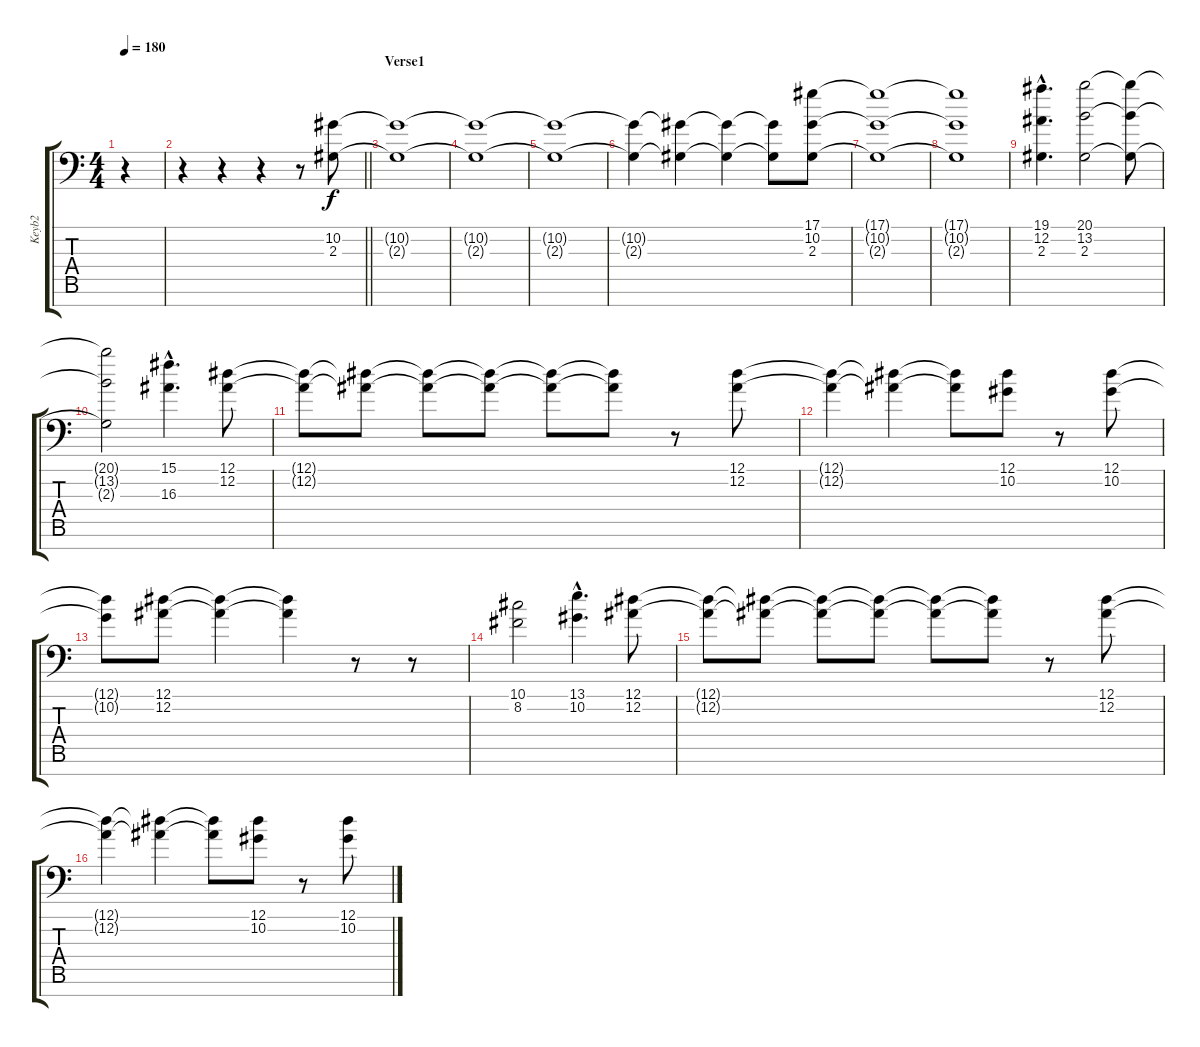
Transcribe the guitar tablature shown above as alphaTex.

\track ("Keyb2" "Keyb2") {instrument stringensemble1}
\staff {score tabs}
\tuning (Eb4 Bb3 Gb3 Db3 Ab2 Eb2 Bb1) {hide}
\ts (4 4)
\tempo 180
\clef f4
\ks c
r.4{dy f} |
\barLineRight lightlight
r.4 r.4 r.4 r.8 (10.2 2.3).8 |
\section ("" "Verse1")
(10.2{t} 2.3{t}).1 |
(10.2{t} 2.3{t}).1 |
(10.2{t} 2.3{t}).1 |
(10.2{t} 2.3{t}).4 (10.2{t} 2.3{t}).4 (10.2{t} 2.3{t}).4 (10.2{t} 2.3{t}).8 (17.1 10.2 2.3).8 |
(17.1{t} 10.2{t} 2.3{t}).1 |
(17.1{t} 10.2{t} 2.3{t}).1 |
(19.1{hac} 12.2{hac} 2.3{hac}).4{d} (20.1 13.2 2.3).2 (20.1{t} 13.2{t} 2.3{t}).8 |
(20.1{t} 13.2{t} 2.3{t}).2 (15.1{hac} 16.3{hac}).4{d} (12.1 12.2).8 |
(12.1{t} 12.2{t}).8 (12.1{t} 12.2{t}).8 (12.1{t} 12.2{t}).8 (12.1{t} 12.2{t}).8 (12.1{t} 12.2{t}).8 (12.1{t} 12.2{t}).8 r.8 (12.1 12.2).8 |
(12.1{t} 12.2{t}).4 (12.1{t} 12.2{t}).4 (12.1{t} 12.2{t}).8 (12.1 10.2).8 r.8 (12.1 10.2).8 |
(12.1{t} 10.2{t}).8 (12.1 12.2).8 (12.1{t} 12.2{t}).4 (12.1{t} 12.2{t}).4 r.8 r.8 |
(10.1 8.2).2 (13.1{hac} 10.2{hac}).4{d} (12.1 12.2).8 |
(12.1{t} 12.2{t}).8 (12.1{t} 12.2{t}).8 (12.1{t} 12.2{t}).8 (12.1{t} 12.2{t}).8 (12.1{t} 12.2{t}).8 (12.1{t} 12.2{t}).8 r.8 (12.1 12.2).8 |
(12.1{t} 12.2{t}).4 (12.1{t} 12.2{t}).4 (12.1{t} 12.2{t}).8 (12.1 10.2).8 r.8 (12.1 10.2).8
